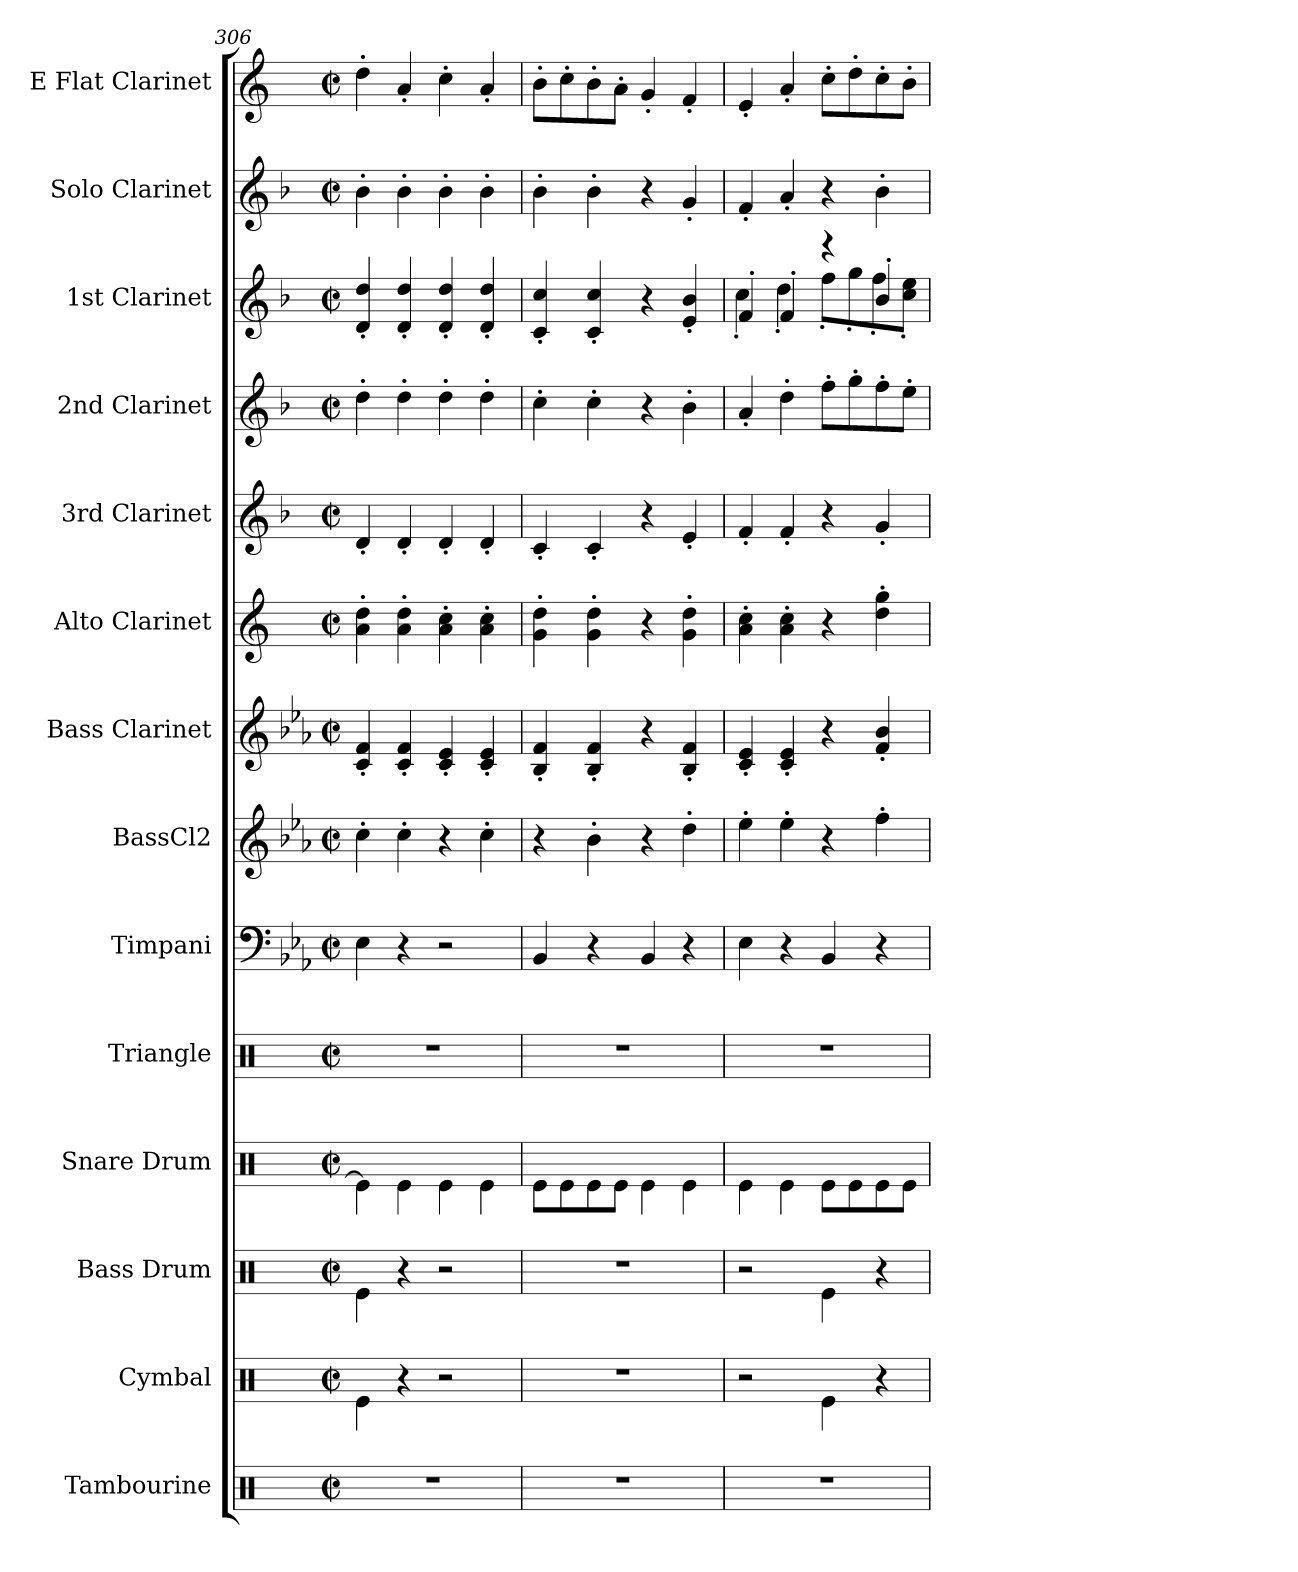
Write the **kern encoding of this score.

**kern	**kern	**kern	**kern	**kern	**kern	**kern	**kern	**kern	**kern	**kern	**kern	**kern	**kern
*part14	*part13	*part12	*part11	*part10	*part9	*part8	*part7	*part6	*part5	*part4	*part3	*part2	*part1
*staff14	*staff13	*staff12	*staff11	*staff10	*staff9	*staff8	*staff7	*staff6	*staff5	*staff4	*staff3	*staff2	*staff1
*I"Tambourine	*I"Cymbal	*I"Bass Drum	*I"Snare Drum	*I"Triangle	*I"Timpani	*I"BassCl2	*I"Bass Clarinet	*I"Alto Clarinet	*I"3rd Clarinet	*I"2nd Clarinet	*I"1st Clarinet	*I"Solo Clarinet	*I"E Flat Clarinet
*I'Tamb.	*I'Cym.	*I'B. Dr.	*I'Sn. Dr.	*I'Trgl.	*I'Timp.	*I'B. Cl2	*I'B. Cl.	*I'A. Cl.	*I'3rdCl.	*I'2nd Cl.	*I'1stCl.	*I'SoloCl.	*
*clefX	*clefX	*clefX	*clefX	*clefX	*clefF4	*clefG2	*clefG2	*clefG2	*clefG2	*clefG2	*clefG2	*clefG2	*clefG2
*	*	*	*	*	*	*ITrd8c14	*ITrd8c14	*ITrd5c9	*ITrd1c2	*ITrd1c2	*ITrd1c2	*ITrd1c2	*ITrd-2c-3
*k[]	*k[]	*k[]	*k[]	*k[]	*k[b-e-a-]	*k[b-e-a-]	*k[b-e-a-]	*k[b-e-a-]	*k[b-e-a-]	*k[b-e-a-]	*k[b-e-a-]	*k[b-e-a-]	*k[b-e-a-]
*M4/4	*M4/4	*M4/4	*M4/4	*M4/4	*M4/4	*M4/4	*M4/4	*M4/4	*M4/4	*M4/4	*M4/4	*M4/4	*M4/4
*met(c|)	*met(c|)	*met(c|)	*met(c|)	*met(c|)	*met(c|)	*met(c|)	*met(c|)	*met(c|)	*met(c|)	*met(c|)	*met(c|)	*met(c|)	*met(c|)
=306	=306	=306	=306	=306	=306	=306	=306	=306	=306	=306	=306	=306	=306
1r	4Re\	4Re\	4Re\]	1r	4E-\	4c'\	4C/' 4F/'	4c\' 4f\'	4c'/	4cc'\	4c/' 4cc/'	4a-'\	4ff'\
.	4r	4r	4Re\	.	4r	4c'\	4C/' 4F/'	4c\' 4f\'	4c'/	4cc'\	4c/' 4cc/'	4a-'\	4cc'/
.	2r	2r	4Re\	.	2r	4r	4C/' 4E-/'	4c\' 4e-\'	4c'/	4cc'\	4c/' 4cc/'	4a-'\	4ee-'\
.	.	.	4Re\	.	.	4c'\	4C/' 4E-/'	4c\' 4e-\'	4c'/	4cc'\	4c/' 4cc/'	4a-'\	4cc'/
=307	=307	=307	=307	=307	=307	=307	=307	=307	=307	=307	=307	=307	=307
1r	1r	1r	8Re\L	1r	4BB-/	4r	4BB-/' 4F/'	4B-\' 4f\'	4B-'/	4b-'\	4B-/' 4b-/'	4a-'\	8dd'\L
.	.	.	8Re\	.	.	.	.	.	.	.	.	.	8ee-'\
.	.	.	8Re\	.	4r	4B-'\	4BB-/' 4F/'	4B-\' 4f\'	4B-'/	4b-'\	4B-/' 4b-/'	4a-'\	8dd'\
.	.	.	8Re\J	.	.	.	.	.	.	.	.	.	8cc'\J
.	.	.	4Re\	.	4BB-/	4r	4r	4r	4r	4r	4r	4r	4b-'/
.	.	.	4Re\	.	4r	4d'\	4BB-/' 4F/'	4B-\' 4f\'	4d'/	4a-'\	4d/' 4a-/'	4f'/	4a-'/
=308	=308	=308	=308	=308	=308	=308	=308	=308	=308	=308	=308	=308	=308
*	*	*	*	*	*	*	*	*	*	*	*^	*	*
1r	2r	2r	4Re\	1r	4E-\	4e-'\	4C/' 4E-/'	4c\' 4e-\'	4e-'/	4g'/	4e-'/	4b-'\	4e-'/	4g'/
.	.	.	4Re\	.	4r	4e-'\	4C/' 4E-/'	4c\' 4e-\'	4e-'/	4cc'\	4e-'/	4cc'\	4g'/	4cc'/
.	4Re\	4Re\	8Re\L	.	4BB-/	4r	4r	4r	4r	8ee-'\L	4r	8ee-'\L	4r	8ee-'\L
.	.	.	8Re\	.	.	.	.	.	.	8ff'\	.	8ff'\	.	8ff'\
.	4r	4r	8Re\	.	4r	4f'\	4F/' 4B-/'	4f\' 4b-\'	4f'/	8ee-'\	4a-'/	8ee-'\	4a-'\	8ee-'\
.	.	.	8Re\J	.	.	.	.	.	.	8dd'\J	.	8b-\' 8dd\'J	.	8dd'\J
*	*	*	*	*	*	*	*	*	*	*	*v	*v	*	*
=	=	=	=	=	=	=	=	=	=	=	=	=	=
*-	*-	*-	*-	*-	*-	*-	*-	*-	*-	*-	*-	*-	*-
